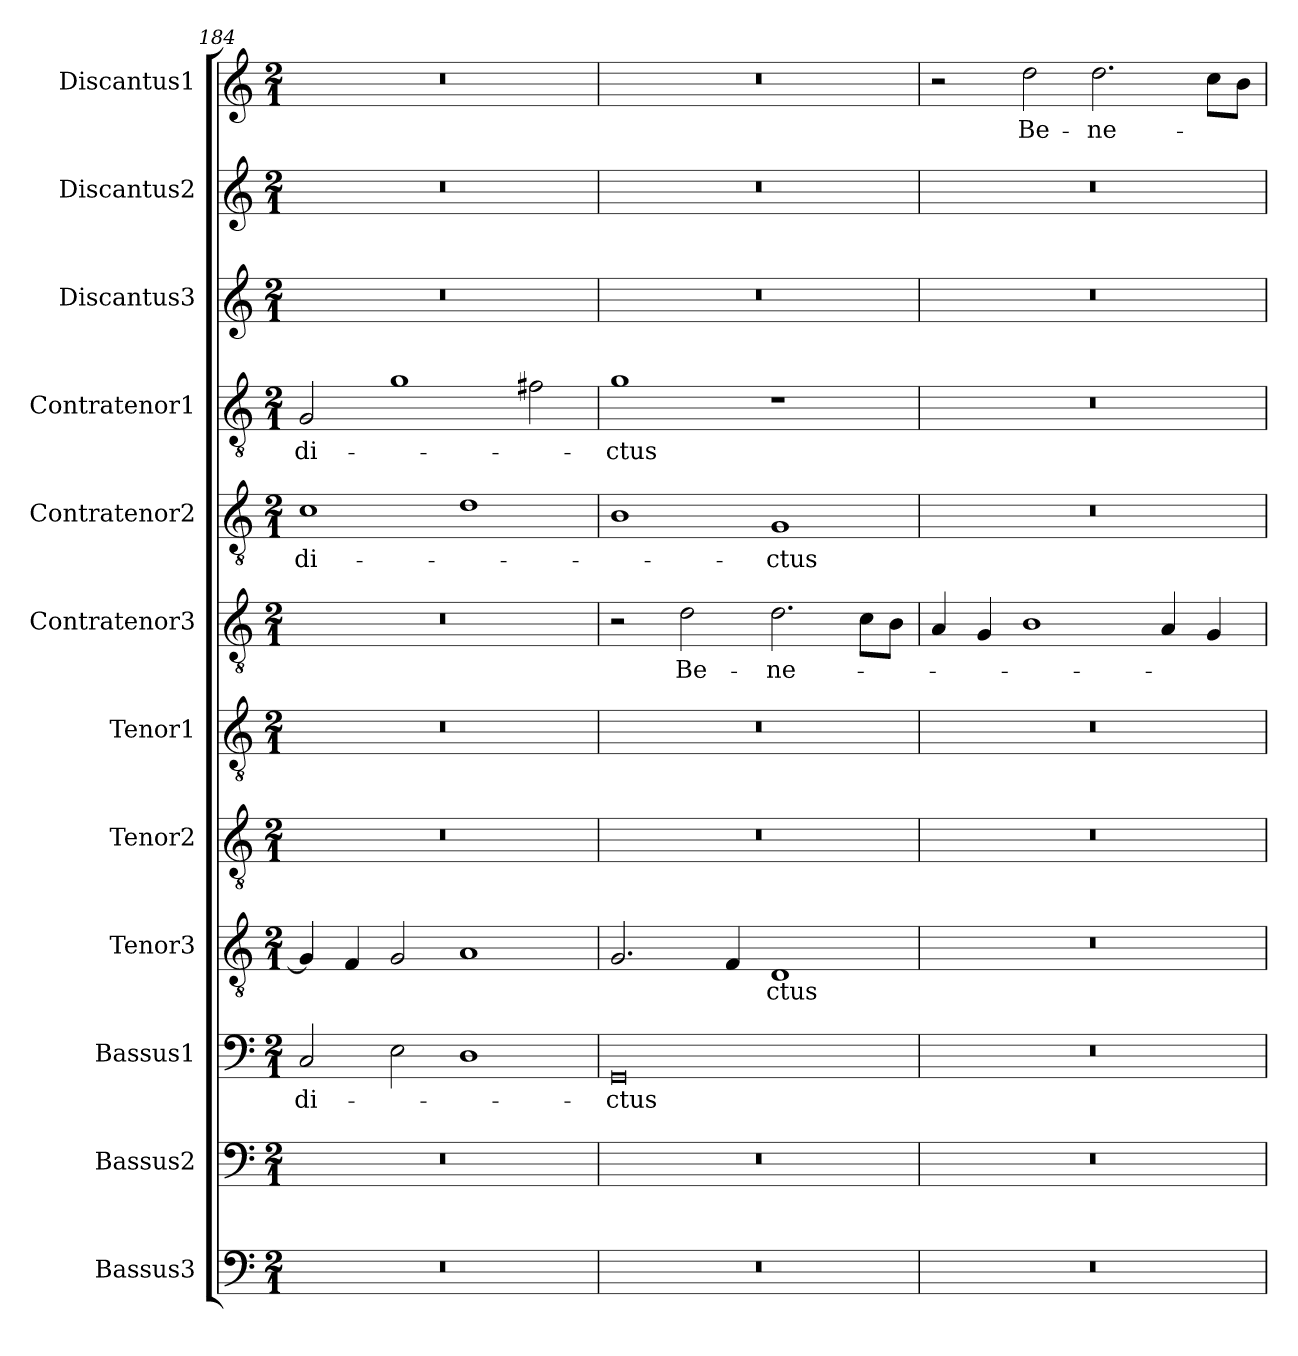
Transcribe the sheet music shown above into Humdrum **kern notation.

**kern	**kern	**kern	**text	**kern	**text	**kern	**kern	**kern	**text	**kern	**text	**kern	**text	**kern	**kern	**kern	**text
*part12	*part11	*part10	*part10	*part9	*part9	*part8	*part7	*part6	*part6	*part5	*part5	*part4	*part4	*part3	*part2	*part1	*part1
*staff12	*staff11	*staff10	*staff10	*staff9	*staff9	*staff8	*staff7	*staff6	*staff6	*staff5	*staff5	*staff4	*staff4	*staff3	*staff2	*staff1	*staff1
*I"Bassus3	*I"Bassus2	*I"Bassus1	*	*I"Tenor3	*	*I"Tenor2	*I"Tenor1	*I"Contratenor3	*	*I"Contratenor2	*	*I"Contratenor1	*	*I"Discantus3	*I"Discantus2	*I"Discantus1	*
*I'B3	*I'B2	*I'B1	*	*I'T3	*	*I'T2	*I'T1	*I'Ct3	*	*I'Ct2	*	*I'Ct1	*	*I'D3	*I'D2	*I'D1	*
*clefF4	*clefF4	*clefF4	*	*clefGv2	*	*clefGv2	*clefGv2	*clefGv2	*	*clefGv2	*	*clefGv2	*	*clefG2	*clefG2	*clefG2	*
*k[]	*k[]	*k[]	*	*k[]	*	*k[]	*k[]	*k[]	*	*k[]	*	*k[]	*	*k[]	*k[]	*k[]	*
*M2/1	*M2/1	*M2/1	*	*M2/1	*	*M2/1	*M2/1	*M2/1	*	*M2/1	*	*M2/1	*	*M2/1	*M2/1	*M2/1	*
=184	=184	=184	=184	=184	=184	=184	=184	=184	=184	=184	=184	=184	=184	=184	=184	=184	=184
0r	0r	2C	-di-	4G]	.	0r	0r	0r	.	1c	di-	2G	-di-	0r	0r	0r	.
.	.	.	.	4F	.	.	.	.	.	.	.	.	.	.	.	.	.
.	.	2E	.	2G	.	.	.	.	.	.	.	1g	.	.	.	.	.
.	.	1D	.	1A	.	.	.	.	.	1d	.	.	.	.	.	.	.
.	.	.	.	.	.	.	.	.	.	.	.	2f#X	.	.	.	.	.
=185	=185	=185	=185	=185	=185	=185	=185	=185	=185	=185	=185	=185	=185	=185	=185	=185	=185
0r	0r	0GG	-ctus	2.G	.	0r	0r	2r	.	1B	.	1g	-ctus	0r	0r	0r	.
.	.	.	.	.	.	.	.	2d	Be-	.	.	.	.	.	.	.	.
.	.	.	.	4F	.	.	.	.	.	.	.	.	.	.	.	.	.
.	.	.	.	1D	-ctus	.	.	2.d	-ne-	1G	-ctus	1r	.	.	.	.	.
.	.	.	.	.	.	.	.	8cL	.	.	.	.	.	.	.	.	.
.	.	.	.	.	.	.	.	8BJ	.	.	.	.	.	.	.	.	.
=186	=186	=186	=186	=186	=186	=186	=186	=186	=186	=186	=186	=186	=186	=186	=186	=186	=186
0r	0r	0r	.	0r	.	0r	0r	4A	.	0r	.	0r	.	0r	0r	2r	.
.	.	.	.	.	.	.	.	4G	.	.	.	.	.	.	.	.	.
.	.	.	.	.	.	.	.	1B	.	.	.	.	.	.	.	2dd	Be-
.	.	.	.	.	.	.	.	.	.	.	.	.	.	.	.	2.dd	-ne-
.	.	.	.	.	.	.	.	4A	.	.	.	.	.	.	.	.	.
.	.	.	.	.	.	.	.	4G	.	.	.	.	.	.	.	8ccL	.
.	.	.	.	.	.	.	.	.	.	.	.	.	.	.	.	8bJ	.
=	=	=	=	=	=	=	=	=	=	=	=	=	=	=	=	=	=
*-	*-	*-	*-	*-	*-	*-	*-	*-	*-	*-	*-	*-	*-	*-	*-	*-	*-
